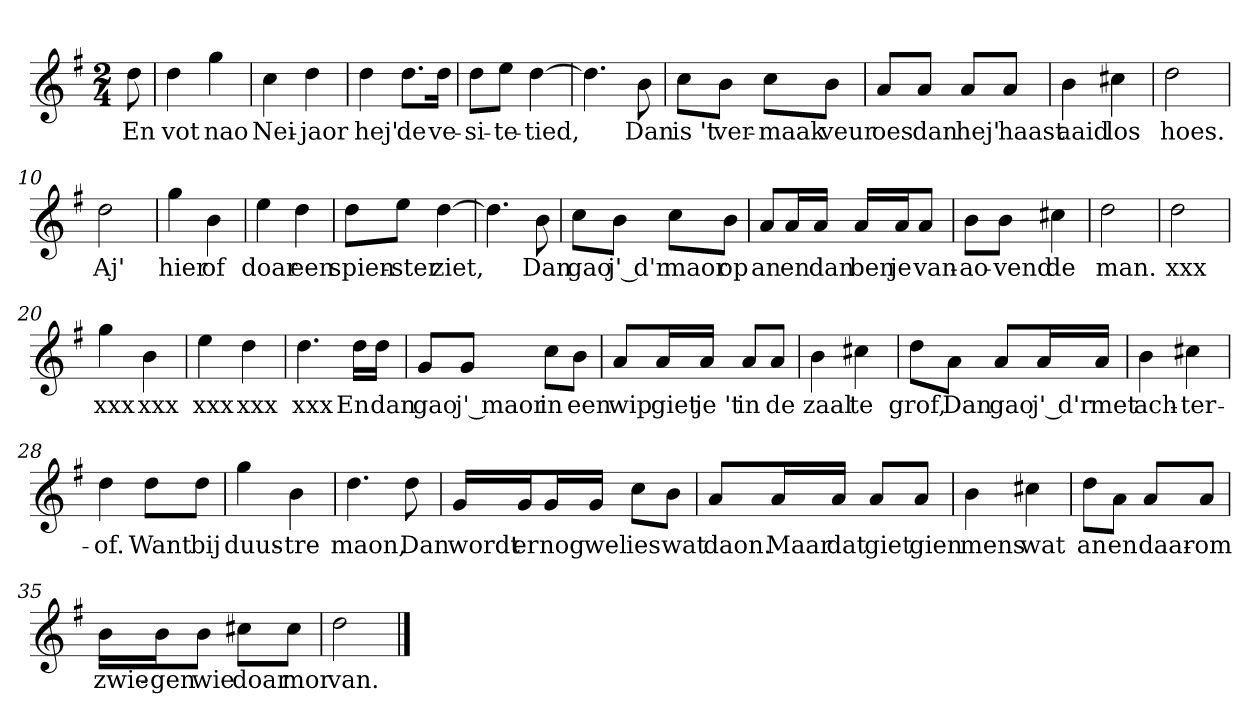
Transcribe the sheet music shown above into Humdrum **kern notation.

**kern	**text
*part1	*part1
*staff1	*staff1
*clefG2	*
*k[f#]	*
*G:	*
*M2/4	*
*MM120	*
=	=
8dd	En
=1	=1
4dd	vot
4gg	nao
=2	=2
4cc	Nei-
4dd	-jaor
=3	=3
4dd	hej'
8.dd\L	de
16dd\Jk	ve-
=4	=4
8dd\L	-si-
8ee\J	-te-
[4dd	-tied,
=5	=5
4.dd]	.
8b	Dan
=6	=6
8cc\L	is 't
8b\J	ver-
8cc\L	-maak
8b\J	veur
=7	=7
8a/L	oes
8a/J	dan
8a/L	hej'
8a/J	haast
=8	=8
4b	aaid
4cc#X	los
=9	=9
2dd	hoes.
=10	=10
2dd	Aj'
=11	=11
4gg	hier
4b	of
=12	=12
4ee	doar
4dd	een
=13	=13
8dd\L	spien-
8ee\J	-ster
[4dd	ziet,
=14	=14
4.dd]	.
8b	Dan
=15	=15
8cc\L	gao
8b\J	j' d'r
8cc\L	maor
8b\J	op
=16	=16
8a/L	an
16a/L	en
16a/JJ	dan
16a/LL	ben
16a/J	je
8a/J	van-
=17	=17
8b\L	-ao-
8b\J	-vend
4cc#X	de
=18	=18
2dd	man.
=19	=19
2dd	xxx
=20	=20
4gg	xxx
4b	xxx
=21	=21
4ee	xxx
4dd	xxx
=22	=22
4.dd	xxx
16dd\LL	En
16dd\JJ	dan
=23	=23
8g/L	gao
8g/J	j' maor
8cc\L	in
8b\J	een
=24	=24
8a/L	wip
16a/L	giet
16a/JJ	je 't
8a/L	in
8a/J	de
=25	=25
4b	zaal
4cc#X	te
=26	=26
8dd\L	grof,
8a\J	Dan
8a/L	gao
16a/L	j' d'r
16a/JJ	met
=27	=27
4b	ach-
4cc#X	-ter-
=28	=28
4dd	-of.
8dd\L	Want
8dd\J	bij
=29	=29
4gg	duus-
4b	-tre
=30	=30
4.dd	maon,
8dd	Dan
=31	=31
16g/LL	wordt
16g/J	er
16g/L	nog
16g/JJ	wel
8cc\L	ies
8b\J	wat
=32	=32
8a/L	daon.
16a/L	Maar
16a/JJ	dat
8a/L	giet
8a/J	gien
=33	=33
4b	mens
4cc#X	wat
=34	=34
8dd\L	an
8a\J	en
8a/L	daar-
8a/J	-om
=35	=35
16b\LL	zwie-
16b\J	-gen
8b\J	wie
8cc#X\L	doar
8cc#\J	mor
=36	=36
2dd	van.
==	==
*-	*-
